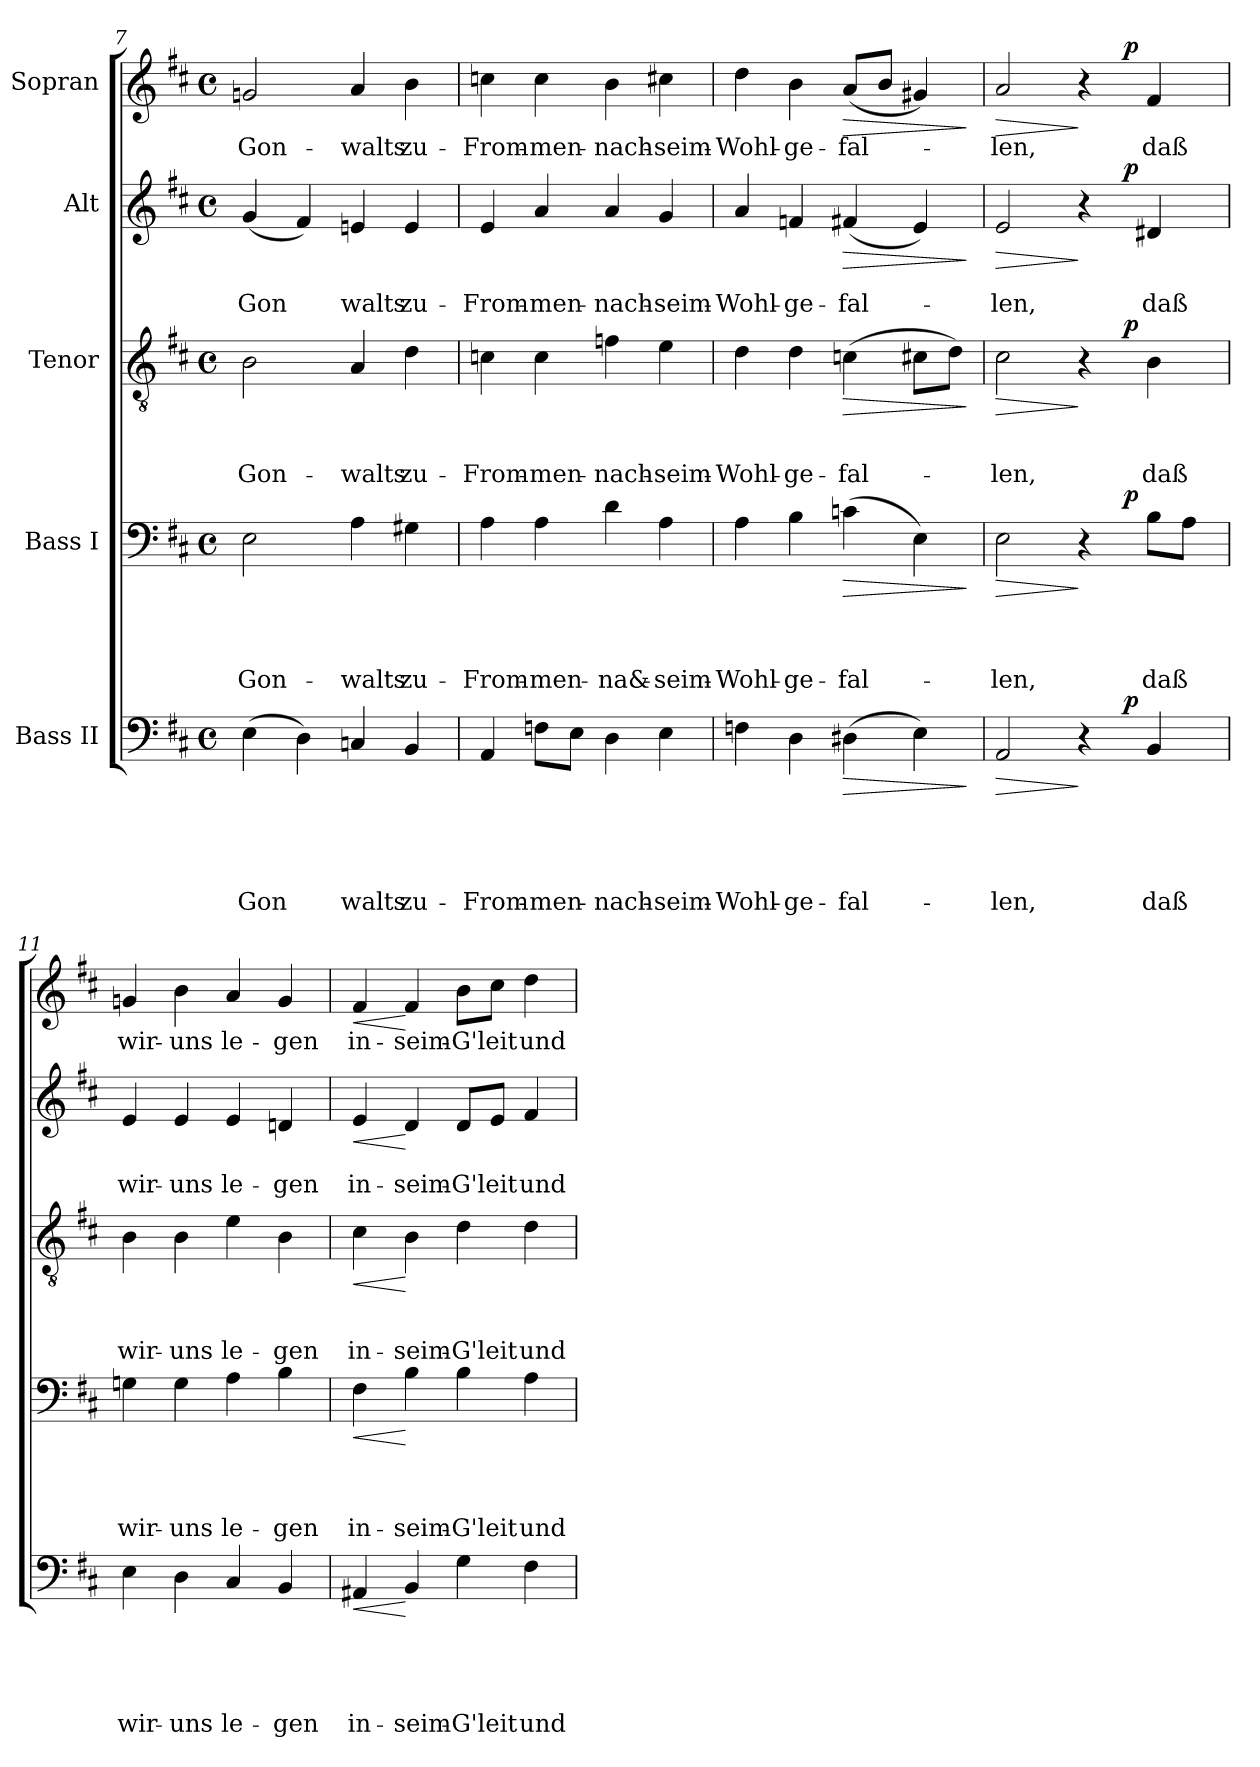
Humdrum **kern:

**kern	**text	**text	**text	**text	**text	**dynam	**kern	**text	**text	**text	**text	**dynam	**kern	**text	**text	**text	**dynam	**kern	**text	**text	**dynam	**kern	**text	**dynam
*part5	*part5	*part5	*part5	*part5	*part5	*part5	*part4	*part4	*part4	*part4	*part4	*part4	*part3	*part3	*part3	*part3	*part3	*part2	*part2	*part2	*part2	*part1	*part1	*part1
*staff5	*staff5	*staff5	*staff5	*staff5	*staff5	*staff5	*staff4	*staff4	*staff4	*staff4	*staff4	*staff4	*staff3	*staff3	*staff3	*staff3	*staff3	*staff2	*staff2	*staff2	*staff2	*staff1	*staff1	*staff1
*I"Bass II	*	*	*	*	*	*	*I"Bass I	*	*	*	*	*	*I"Tenor	*	*	*	*	*I"Alt	*	*	*	*I"Sopran	*	*
*clefF4	*	*	*	*	*	*	*clefF4	*	*	*	*	*	*clefGv2	*	*	*	*	*clefG2	*	*	*	*clefG2	*	*
*k[f#c#]	*	*	*	*	*	*	*k[f#c#]	*	*	*	*	*	*k[f#c#]	*	*	*	*	*k[f#c#]	*	*	*	*k[f#c#]	*	*
*D:	*	*	*	*	*	*	*D:	*	*	*	*	*	*D:	*	*	*	*	*D:	*	*	*	*D:	*	*
*M4/4	*	*	*	*	*	*	*M4/4	*	*	*	*	*	*M4/4	*	*	*	*	*M4/4	*	*	*	*M4/4	*	*
*met(c)	*	*	*	*	*	*	*met(c)	*	*	*	*	*	*met(c)	*	*	*	*	*met(c)	*	*	*	*met(c)	*	*
=7	=7	=7	=7	=7	=7	=7	=7	=7	=7	=7	=7	=7	=7	=7	=7	=7	=7	=7	=7	=7	=7	=7	=7	=7
!	!	!	!	!	!LO:LY:b	!	!	!	!	!	!LO:LY:b	!	!	!	!	!LO:LY:b	!	!	!	!LO:LY:b	!	!	!LO:LY:b	!
(>4E\	.	.	.	.	Gon	.	2E\	.	.	.	Gon-	.	2B\	.	.	Gon-	.	(<4g/	.	Gon	.	2gn/	Gon-	.
4D\)	.	.	.	.	.	.	.	.	.	.	.	.	.	.	.	.	.	4f#/)	.	.	.	.	.	.
!	!	!	!	!	!LO:LY:b	!	!	!	!	!	!LO:LY:b	!	!	!	!	!LO:LY:b	!	!	!	!LO:LY:b	!	!	!LO:LY:b	!
4Cn/	.	.	.	.	walts	.	4A\	.	.	.	-walts	.	4A/	.	.	-walts	.	4en/	.	walts	.	4a/	-walts	.
!	!	!	!	!	!LO:LY:b	!	!	!	!	!	!LO:LY:b	!	!	!	!	!LO:LY:b	!	!	!	!LO:LY:b	!	!	!LO:LY:b	!
4BB/	.	.	.	.	zu-	.	4G#X\	.	.	.	zu-	.	4d\	.	.	zu-	.	4e/	.	zu-	.	4b\	zu-	.
=8!	=8!	=8!	=8!	=8!	=8!	=8!	=8!	=8!	=8!	=8!	=8!	=8!	=8!	=8!	=8!	=8!	=8!	=8!	=8!	=8!	=8!	=8!	=8!	=8!
!	!	!	!	!	!LO:LY:b	!	!	!	!	!	!LO:LY:b	!	!	!	!	!LO:LY:b	!	!	!	!LO:LY:b	!	!	!LO:LY:b	!
4AA/	.	.	.	.	-From-	.	4A\	.	.	.	-From-	.	4cn\	.	.	-From-	.	4e/	.	-From-	.	4ccn\	-From-	.
!	!	!	!	!	!LO:LY:b	!	!	!	!	!	!LO:LY:b	!	!	!	!	!LO:LY:b	!	!	!	!LO:LY:b	!	!	!LO:LY:b	!
8Fn\L	.	.	.	.	-men-	.	4A\	.	.	.	-men-	.	4c\	.	.	-men-	.	4a/	.	-men-	.	4cc\	-men-	.
8E\J	.	.	.	.	.	.	.	.	.	.	.	.	.	.	.	.	.	.	.	.	.	.	.	.
!	!	!	!	!	!LO:LY:b	!	!	!	!	!	!LO:LY:b	!	!	!	!	!LO:LY:b	!	!	!	!LO:LY:b	!	!	!LO:LY:b	!
4D\	.	.	.	.	-nach-	.	4d\	.	.	.	-na&-	.	4fn\	.	.	-nach-	.	4a/	.	-nach-	.	4b\	-nach-	.
!	!	!	!	!	!LO:LY:b	!	!	!	!	!	!LO:LY:b	!	!	!	!	!LO:LY:b	!	!	!	!LO:LY:b	!	!	!LO:LY:b	!
4E\	.	.	.	.	-seim-	.	4A\	.	.	.	-seim-	.	4e\	.	.	-seim-	.	4g/	.	-seim-	.	4cc#X\	-seim-	.
=9!	=9!	=9!	=9!	=9!	=9!	=9!	=9!	=9!	=9!	=9!	=9!	=9!	=9!	=9!	=9!	=9!	=9!	=9!	=9!	=9!	=9!	=9!	=9!	=9!
!	!	!	!	!	!LO:LY:b	!	!	!	!	!	!LO:LY:b	!	!	!	!	!LO:LY:b	!	!	!	!LO:LY:b	!	!	!LO:LY:b	!
4Fn\	.	.	.	.	-Wohl-	.	4A\	.	.	.	-Wohl-	.	4d\	.	.	-Wohl-	.	4a/	.	-Wohl-	.	4dd\	-Wohl-	.
!	!	!	!	!	!LO:LY:b	!	!	!	!	!	!LO:LY:b	!	!	!	!	!LO:LY:b	!	!	!	!LO:LY:b	!	!	!LO:LY:b	!
4D\	.	.	.	.	-ge-	.	4B\	.	.	.	-ge-	.	4d\	.	.	-ge-	.	4fn/	.	-ge-	.	4b\	-ge-	.
!	!	!	!	!	!LO:LY:b	!LO:HP:b	!	!	!	!	!LO:LY:b	!LO:HP:b	!	!	!	!LO:LY:b	!LO:HP:b	!	!	!LO:LY:b	!LO:HP:b	!	!LO:LY:b	!LO:HP:b
(>4D#X\	.	.	.	.	-fal-	>	(>4cn\	.	.	.	-fal-	>	(>4cn\	.	.	-fal-	>	(<4f#X/	.	-fal-	>	(<8a/L	-fal-	>
.	.	.	.	.	.	.	.	.	.	.	.	.	.	.	.	.	.	.	.	.	.	8b/J	.	.
4E\)	.	.	.	.	.	.	4E\)	.	.	.	.	.	8c#X\L	.	.	.	.	4e/)	.	.	.	4g#X/)	.	.
.	.	.	.	.	.	.	.	.	.	.	.	.	8d\J)	.	.	.	.	.	.	.	.	.	.	.
.	.	.	.	.	.	]	.	.	.	.	.	]	.	.	.	.	]	.	.	.	]	.	.	]
!!LO:LB:g=z
=10!	=10!	=10!	=10!	=10!	=10!	=10!	=10!	=10!	=10!	=10!	=10!	=10!	=10!	=10!	=10!	=10!	=10!	=10!	=10!	=10!	=10!	=10!	=10!	=10!
!	!	!	!	!	!LO:LY:b	!LO:HP:b	!	!	!	!	!LO:LY:b	!LO:HP:b	!	!	!	!LO:LY:b	!LO:HP:b	!	!	!LO:LY:b	!LO:HP:b	!	!LO:LY:b	!LO:HP:b
*^	*	*	*	*	*	*	*^	*	*	*	*	*	*^	*	*	*	*	*^	*	*	*	*^	*	*
2AA/	2ryy	.	.	.	.	-len,	>	2E\	2ryy	.	.	.	-len,	>	2c#\	2ryy	.	.	-len,	>	2e/	2ryy	.	-len,	>	2a/	2ryy	-len,	>
4r	8.ryy	.	.	.	.	.	]	4r	8.ryy	.	.	.	.	]	4r	8.ryy	.	.	.	]	4r	8.ryy	.	.	]	4r	8.ryy	.	]
!	!	!	!	!	!	!	!LO:DY:a	!	!	!	!	!	!	!LO:DY:a	!	!	!	!	!	!LO:DY:a	!	!	!	!	!LO:DY:a	!	!	!	!LO:DY:a
.	4ryy	.	.	.	.	.	p	.	4ryy	.	.	.	.	p	.	4ryy	.	.	.	p	.	4ryy	.	.	p	.	4ryy	.	p
!	!	!	!	!	!	!LO:LY:b	!	!	!	!	!	!	!LO:LY:b	!	!	!	!	!	!LO:LY:b	!	!	!	!	!LO:LY:b	!	!	!	!LO:LY:b	!
4BB/	.	.	.	.	.	daß	.	8B\L	.	.	.	.	daß	.	4B\	.	.	.	daß	.	4d#X/	.	.	daß	.	4f#/	.	daß	.
.	.	.	.	.	.	.	.	8A\J	.	.	.	.	.	.	.	.	.	.	.	.	.	.	.	.	.	.	.	.	.
.	16ryy	.	.	.	.	.	.	.	16ryy	.	.	.	.	.	.	16ryy	.	.	.	.	.	16ryy	.	.	.	.	16ryy	.	.
=11!	=11!	=11!	=11!	=11!	=11!	=11!	=11!	=11!	=11!	=11!	=11!	=11!	=11!	=11!	=11!	=11!	=11!	=11!	=11!	=11!	=11!	=11!	=11!	=11!	=11!	=11!	=11!	=11!	=11!
!	!	!	!	!	!	!LO:LY:b	!	!	!	!	!	!	!LO:LY:b	!	!	!	!	!	!LO:LY:b	!	!	!	!	!LO:LY:b	!	!	!	!LO:LY:b	!
*v	*v	*	*	*	*	*	*	*	*	*	*	*	*	*	*v	*v	*	*	*	*	*v	*v	*	*	*	*v	*v	*	*
*	*	*	*	*	*	*	*v	*v	*	*	*	*	*	*	*	*	*	*	*	*	*	*	*	*	*
4E\	.	.	.	.	wir-	.	4Gn\	.	.	.	wir-	.	4B\	.	.	wir-	.	4e/	.	wir-	.	4gn/	wir-	.
!	!	!	!	!	!LO:LY:b	!	!	!	!	!	!LO:LY:b	!	!	!	!	!LO:LY:b	!	!	!	!LO:LY:b	!	!	!LO:LY:b	!
4D\	.	.	.	.	-uns	.	4G\	.	.	.	-uns	.	4B\	.	.	-uns	.	4e/	.	-uns	.	4b\	-uns	.
!	!	!	!	!	!LO:LY:b	!	!	!	!	!	!LO:LY:b	!	!	!	!	!LO:LY:b	!	!	!	!LO:LY:b	!	!	!LO:LY:b	!
4C#/	.	.	.	.	le-	.	4A\	.	.	.	le-	.	4e\	.	.	le-	.	4e/	.	le-	.	4a/	le-	.
!	!	!	!	!	!LO:LY:b	!	!	!	!	!	!LO:LY:b	!	!	!	!	!LO:LY:b	!	!	!	!LO:LY:b	!	!	!LO:LY:b	!
4BB/	.	.	.	.	-gen	.	4B\	.	.	.	-gen	.	4B\	.	.	-gen	.	4dn/	.	-gen	.	4g/	-gen	.
=12!	=12!	=12!	=12!	=12!	=12!	=12!	=12!	=12!	=12!	=12!	=12!	=12!	=12!	=12!	=12!	=12!	=12!	=12!	=12!	=12!	=12!	=12!	=12!	=12!
!	!	!	!	!	!LO:LY:b	!LO:HP:b	!	!	!	!	!LO:LY:b	!LO:HP:b	!	!	!	!LO:LY:b	!LO:HP:b	!	!	!LO:LY:b	!LO:HP:b	!	!LO:LY:b	!LO:HP:b
4AA#X/	.	.	.	.	in-	<	4F#\	.	.	.	in-	<	4c#\	.	.	in-	<	4e/	.	in-	<	4f#/	in-	<
!	!	!	!	!	!LO:LY:b	!	!	!	!	!	!LO:LY:b	!	!	!	!	!LO:LY:b	!	!	!	!LO:LY:b	!	!	!LO:LY:b	!
4BB/	.	.	.	.	-seim-	[	4B\	.	.	.	-seim-	[	4B\	.	.	-seim-	[	4d/	.	-seim-	[	4f#/	-seim-	[
!	!	!	!	!	!LO:LY:b	!	!	!	!	!	!LO:LY:b	!	!	!	!	!LO:LY:b	!	!	!	!LO:LY:b	!	!	!LO:LY:b	!
4G\	.	.	.	.	-G'leit	.	4B\	.	.	.	-G'leit	.	4d\	.	.	-G'leit	.	8d/L	.	-G'leit	.	8b\L	-G'leit	.
.	.	.	.	.	.	.	.	.	.	.	.	.	.	.	.	.	.	8e/J	.	.	.	8cc#\J	.	.
!	!	!	!	!	!LO:LY:b	!	!	!	!	!	!LO:LY:b	!	!	!	!	!LO:LY:b	!	!	!	!LO:LY:b	!	!	!LO:LY:b	!
4F#\	.	.	.	.	und	.	4A\	.	.	.	und	.	4d\	.	.	und	.	4f#/	.	und	.	4dd\	und	.
=!	=!	=!	=!	=!	=!	=!	=!	=!	=!	=!	=!	=!	=!	=!	=!	=!	=!	=!	=!	=!	=!	=!	=!	=!
*-	*-	*-	*-	*-	*-	*-	*-	*-	*-	*-	*-	*-	*-	*-	*-	*-	*-	*-	*-	*-	*-	*-	*-	*-
